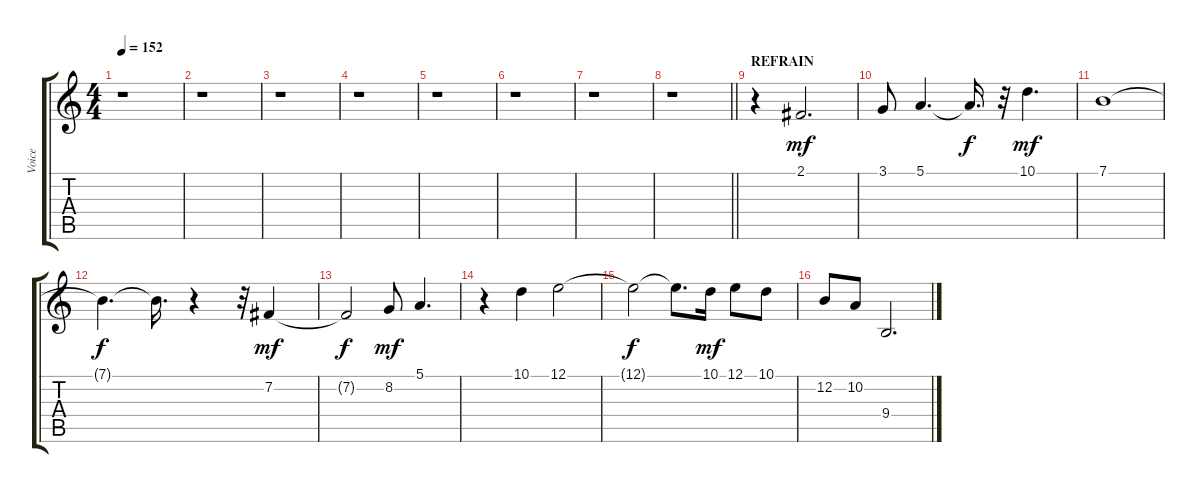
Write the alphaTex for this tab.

\track ("Voice" "Voice") {instrument lead6voice}
\staff {score tabs}
\tuning (E4 B3 G3 D3 A2 E2) {hide}
\ts (4 4)
\tempo 152
\clef g2
\ks c
r.1{dy f} |
r.1 |
r.1 |
r.1 |
r.1 |
r.1 |
r.1 |
\barLineRight lightlight
r.1 |
\section ("" "REFRAIN")
r.4 2.1.2{d dy mf} |
3.1.8 5.1.4{d} 5.1{t}.16{d dy f} r.32 10.1.4{d dy mf} |
7.1.1 |
7.1{t}.4{d dy f} 7.1{t}.16{d} r.4 r.32 7.2.4{dy mf} |
7.2{t}.2{dy f} 8.2.8{dy mf} 5.1.4{d} |
r.4 10.1.4 12.1.2 |
12.1{t}.2{dy f} 12.1{t}.8{d} 10.1.16{dy mf} 12.1.8 10.1.8 |
12.2.8 10.2.8 9.4.2{d}
